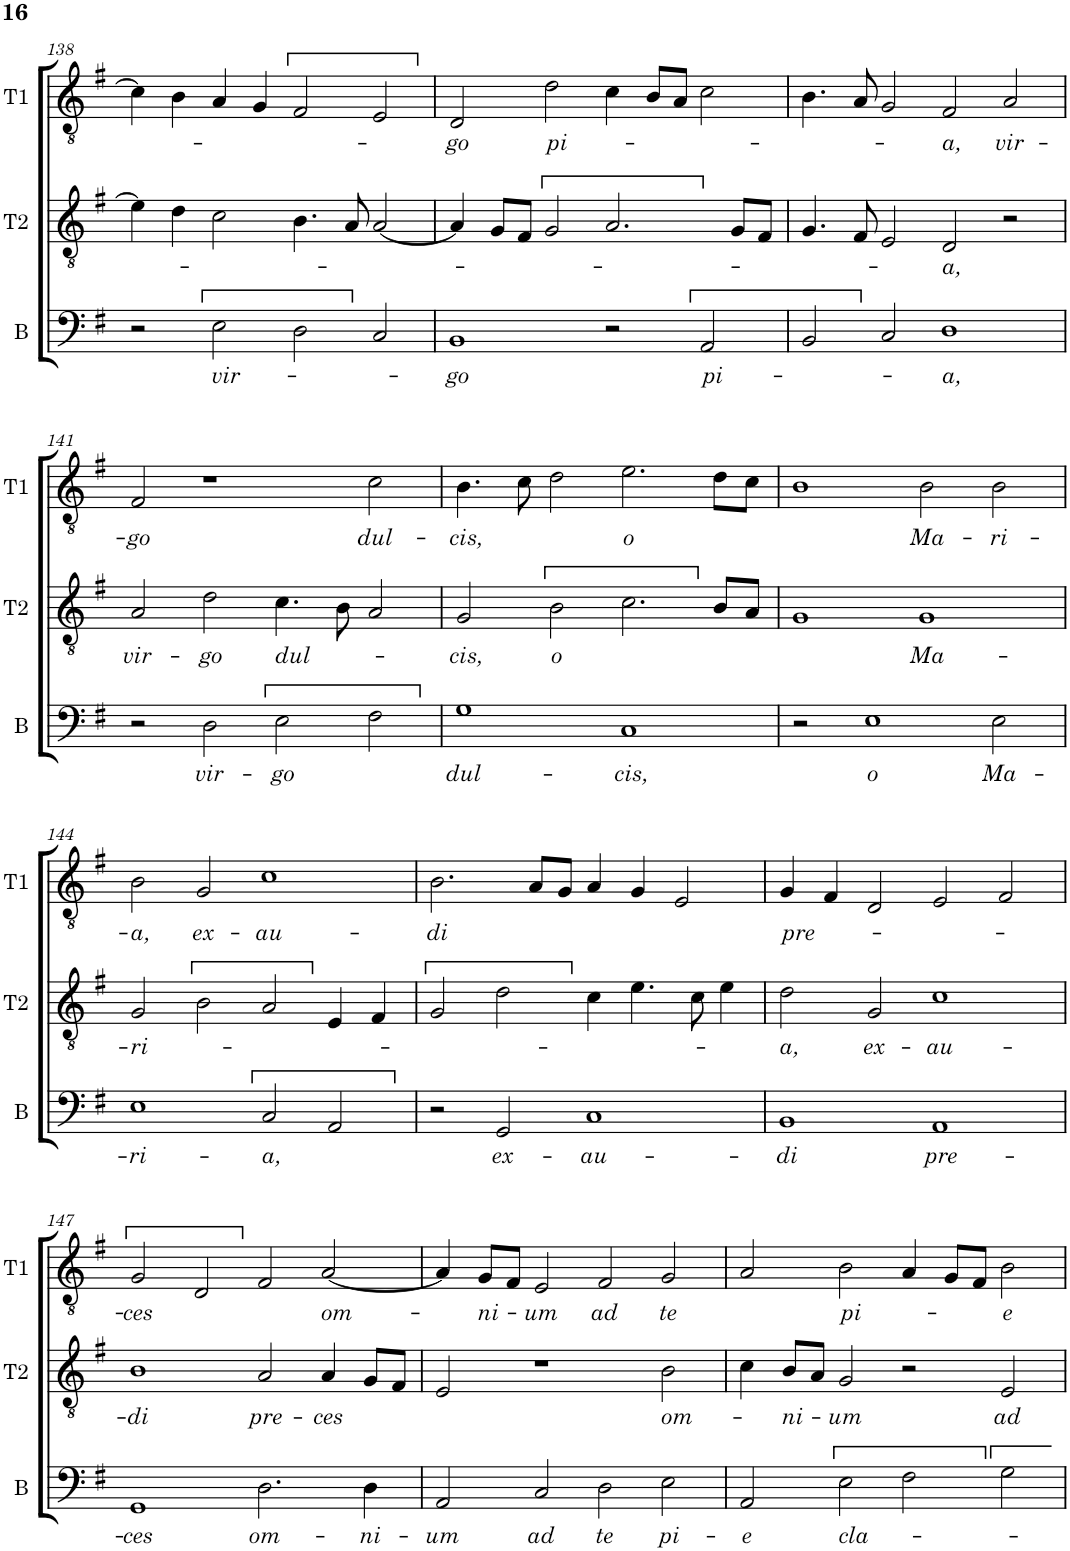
**kern	**text	**kern	**text	**kern	**text
*part3	*part3	*part2	*part2	*part1	*part1
*staff3	*staff3	*staff2	*staff2	*staff1	*staff1
*I"B	*	*I"T2	*	*I"T1	*
*I'B	*	*I'T2	*	*I'T1	*
!!LO:PB:g=z
*clefF4	*	*clefGv2	*	*clefGv2	*
*k[f#]	*	*k[f#]	*	*k[f#]	*
*M4/2	*	*M4/2	*	*M4/2	*
=138	=138	=138	=138	=138	=138
2r	.	4e\]	.	4c\]	.
.	.	4d\	.	4B\	.
!	!LO:LY:b	!	!	!	!
2E\	vir-	2c\	.	4A/	.
.	.	.	.	4G/	.
2D\	.	4.B\	.	2F#/	.
.	.	8A/	.	.	.
2C/	.	[2A/	.	2E/	.
=139	=139	=139	=139	=139	=139
!	!LO:LY:b	!	!	!	!LO:LY:b
1BB	-go	4A/]	.	2D/	-go
.	.	8G/L	.	.	.
.	.	8F#/J	.	.	.
!	!	!	!	!	!LO:LY:b
.	.	2G/	.	2d\	pi-
2r	.	2.A/	.	4c\	.
.	.	.	.	8B/L	.
.	.	.	.	8A/J	.
!	!LO:LY:b	!	!	!	!
2AA/	pi-	.	.	2c\	.
.	.	8G/L	.	.	.
.	.	8F#/J	.	.	.
=140	=140	=140	=140	=140	=140
2BB/	.	4.G/	.	4.B\	.
.	.	8F#/	.	8A/	.
2C/	.	2E/	.	2G/	.
!	!LO:LY:b	!	!LO:LY:b	!	!LO:LY:b
1D	-a,	2D/	a,	2F#/	-a,
!	!	!	!	!	!LO:LY:b
.	.	2r	.	2A/	vir-
!!LO:LB:g=z
=141	=141	=141	=141	=141	=141
!	!	!	!LO:LY:b	!	!LO:LY:b
2r	.	2A/	vir-	2F#/	-go
!	!LO:LY:b	!	!LO:LY:b	!	!
2D\	vir-	2d\	-go	1r	.
!	!LO:LY:b	!	!LO:LY:b	!	!
2E\	-go	4.c\	dul-	.	.
.	.	8B\	.	.	.
!	!	!	!	!	!LO:LY:b
2F#\	.	2A/	.	2c\	dul-
=142	=142	=142	=142	=142	=142
!	!LO:LY:b	!	!LO:LY:b	!	!LO:LY:b
1G	dul-	2G/	-cis,	4.B\	-cis,
.	.	.	.	8c\	.
!	!	!	!LO:LY:b	!	!
.	.	2B\	o	2d\	.
!	!LO:LY:b	!	!	!	!LO:LY:b
1C	-cis,	2.c\	.	2.e\	o
.	.	8B/L	.	8d\L	.
.	.	8A/J	.	8c\J	.
=143	=143	=143	=143	=143	=143
2r	.	1G	.	1B	.
!	!LO:LY:b	!	!	!	!
1E	o	.	.	.	.
!	!	!	!LO:LY:b	!	!LO:LY:b
.	.	1G	Ma-	2B\	Ma-
!	!LO:LY:b	!	!	!	!LO:LY:b
2E\	Ma-	.	.	2B\	-ri-
!!LO:LB:g=z
=144	=144	=144	=144	=144	=144
!	!LO:LY:b	!	!LO:LY:b	!	!LO:LY:b
1E	-ri-	2G/	-ri-	2B\	-a,
!	!	!	!	!	!LO:LY:b
.	.	2B\	.	2G/	ex-
!	!LO:LY:b	!	!	!	!LO:LY:b
2C/	-a,	2A/	.	1c	-au-
2AA/	.	4E/	.	.	.
.	.	4F#/	.	.	.
=145	=145	=145	=145	=145	=145
!	!	!	!	!	!LO:LY:b
2r	.	2G/	.	2.B\	-di
!	!LO:LY:b	!	!	!	!
2GG/	ex-	2d\	.	.	.
.	.	.	.	8A/L	.
.	.	.	.	8G/J	.
!	!LO:LY:b	!	!	!	!
1C	-au-	4c\	.	4A/	.
.	.	4.e\	.	4G/	.
.	.	.	.	2E/	.
.	.	8c\	.	.	.
.	.	4e\	.	.	.
=146	=146	=146	=146	=146	=146
!	!LO:LY:b	!	!LO:LY:b	!	!LO:LY:b
1BB	-di	2d\	-a,	4G/	pre-
.	.	.	.	4F#/	.
!	!	!	!LO:LY:b	!	!
.	.	2G/	ex-	2D/	.
!	!LO:LY:b	!	!LO:LY:b	!	!
1AA	pre-	1c	-au-	2E/	.
.	.	.	.	2F#/	.
!!LO:LB:g=z
=147	=147	=147	=147	=147	=147
!	!LO:LY:b	!	!LO:LY:b	!	!LO:LY:b
1GG	-ces	1B	-di	2G/	-ces
.	.	.	.	2D/	.
!	!LO:LY:b	!	!LO:LY:b	!	!
2.D\	om-	2A/	pre-	2F#/	.
!	!	!	!LO:LY:b	!	!LO:LY:b
.	.	4A/	-ces	[2A/	om-
!	!LO:LY:b	!	!	!	!
4D\	-ni-	8G/L	.	.	.
.	.	8F#/J	.	.	.
=148	=148	=148	=148	=148	=148
!	!LO:LY:b	!	!	!	!
2AA/	-um	2E/	.	4A/]	.
!	!	!	!	!	!LO:LY:b
.	.	.	.	8G/L	-ni-
.	.	.	.	8F#/J	.
!	!LO:LY:b	!	!	!	!LO:LY:b
2C/	ad	1r	.	2E/	-um
!	!LO:LY:b	!	!	!	!LO:LY:b
2D\	te	.	.	2F#/	ad
!	!LO:LY:b	!	!LO:LY:b	!	!LO:LY:b
2E\	pi-	2B\	om-	2G/	te
=149	=149	=149	=149	=149	=149
!	!LO:LY:b	!	!	!	!
2AA/	-e	4c\	.	2A/	.
!	!	!	!LO:LY:b	!	!
.	.	8B/L	-ni-	.	.
.	.	8A/J	.	.	.
!	!LO:LY:b	!	!LO:LY:b	!	!LO:LY:b
2E\	cla-	2G/	-um	2B\	pi-
2F#\	.	2r	.	4A/	.
.	.	.	.	8G/L	.
.	.	.	.	8F#/J	.
!	!	!	!LO:LY:b	!	!LO:LY:b
2G\	.	2E/	ad	2B\	-e
=	=	=	=	=	=
*-	*-	*-	*-	*-	*-
